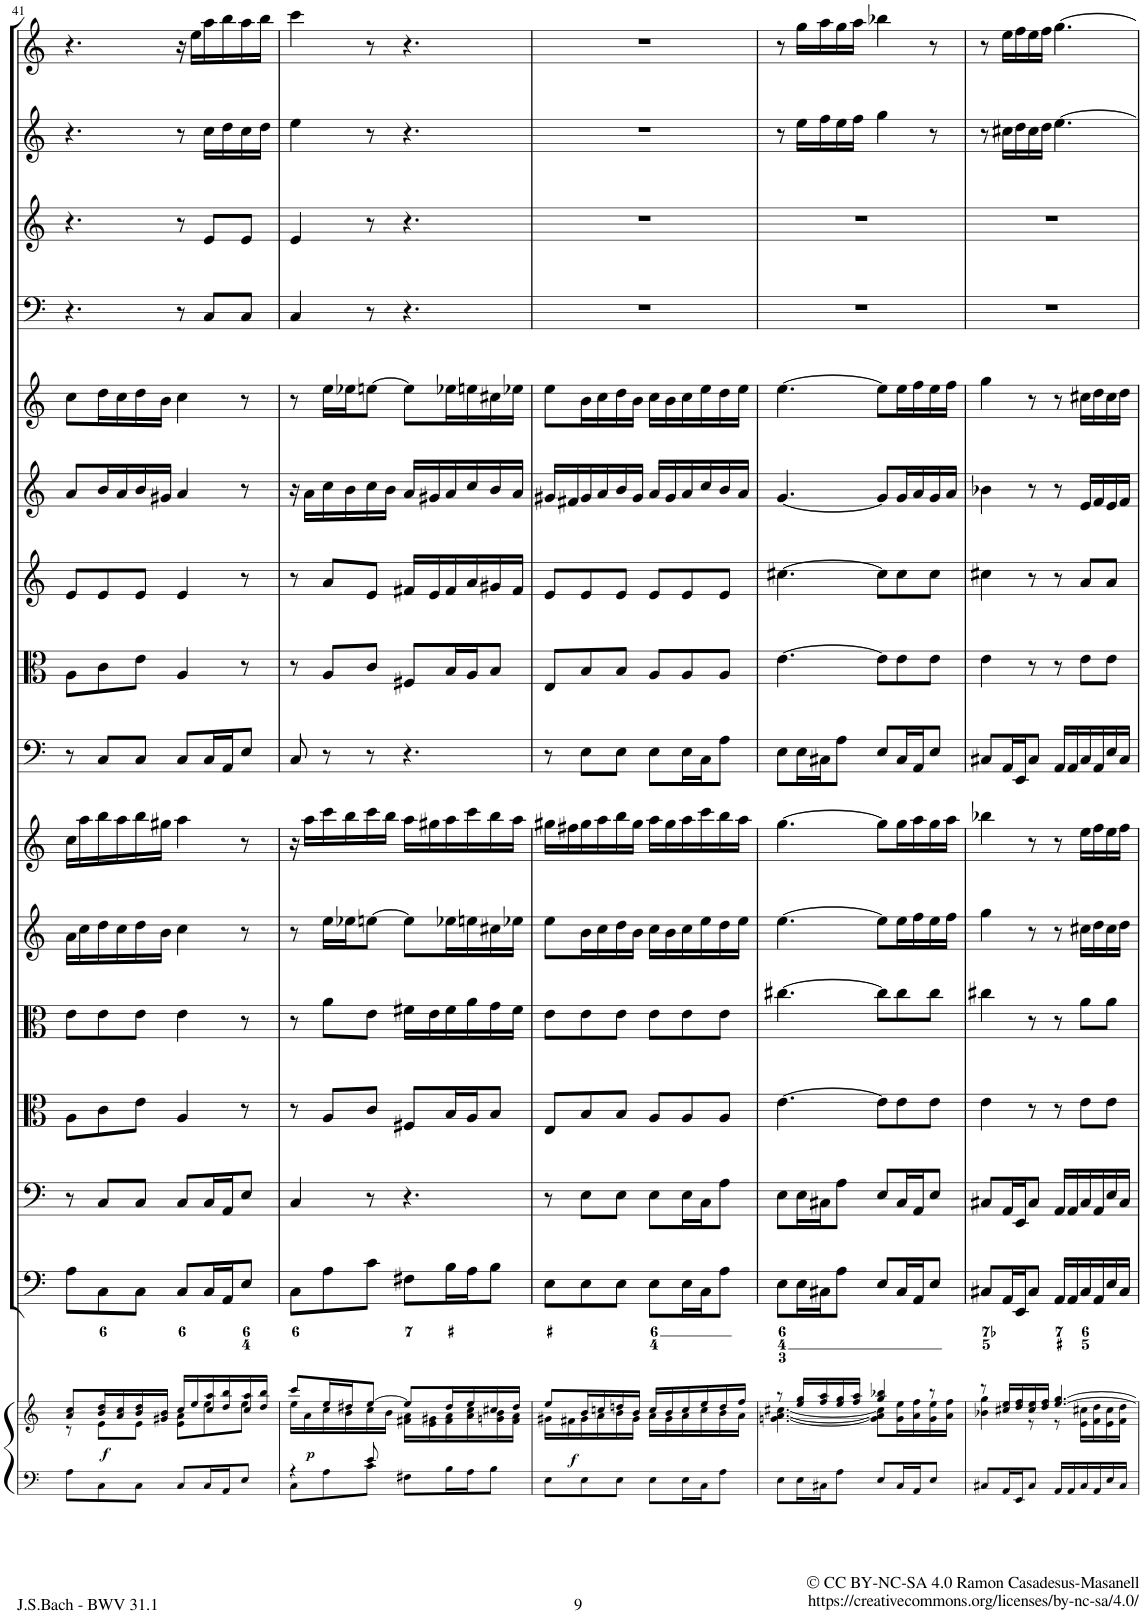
**kern	**kern	**dynam	**kern	**kern	**kern	**kern	**kern	**kern	**kern	**kern	**kern	**kern	**kern	**kern	**kern	**kern	**kern
*part16	*part16	*part16	*part15	*part14	*part13	*part12	*part11	*part10	*part9	*part8	*part7	*part6	*part5	*part4	*part3	*part2	*part1
*staff17	*staff16	*staff16/17	*staff15	*staff14	*staff13	*staff12	*staff11	*staff10	*staff9	*staff8	*staff7	*staff6	*staff5	*staff4	*staff3	*staff2	*staff1
*I"Piano reduction	*	*	*I"Violoncello II e Continuo.	*I"Violoncello I.	*I"Viola II.	*I"Viola I.	*I"Violino II	*I"Violino I.	*I"Fagotto.	*I"Taille.	*I"Oboe III	*I"Oboe II	*I"Oboe I	*I"Timpani.	*I"Tromba III.	*I"Tromba II.	*I"Tromba I.
*I'Pno	*	*	*I'Vc	*I'Vc	*I'Vla	*I'Vla	*	*I'Vln	*	*	*I'Ob	*I'Ob	*I'Ob	*I'Timp	*	*	*
!!LO:PB:g=z
*clefF4	*clefG2	*	*clefF4	*clefF4	*clefC3	*clefC3	*clefG2	*clefG2	*clefF4	*clefC3	*clefG2	*clefG2	*clefG2	*clefF4	*clefG2	*clefG2	*clefG2
*	*	*	*Trd7c12	*	*	*	*	*	*	*Trd4c7	*	*	*	*	*Trd1c2	*Trd1c2	*Trd1c2
*k[]	*k[]	*	*k[]	*k[]	*k[]	*k[]	*k[]	*k[]	*k[]	*k[]	*k[]	*k[]	*k[]	*k[]	*k[]	*k[]	*k[]
*M6/8	*M6/8	*	*M6/8	*M6/8	*M6/8	*M6/8	*M6/8	*M6/8	*M6/8	*M6/8	*M6/8	*M6/8	*M6/8	*M6/8	*M6/8	*M6/8	*M6/8
=41	=41	=41	=41	=41	=41	=41	=41	=41	=41	=41	=41	=41	=41	=41	=41	=41	=41
*	*^	*	*	*	*	*	*	*	*	*	*	*	*	*	*	*	*
8A\L	8a/ 8cc/L	8r	.	8A\L	8r	8A\L	8e\L	16a\LL	16cc\LL	8r	8A\L	8e/L	8a/L	8cc\L	4.r	4.r	4.r	4.r
.	.	.	.	.	.	.	.	16cc\	16aa\	.	.	.	.	.	.	.	.	.
!	!	!	!LO:DY:b	!	!	!	!	!	!	!	!	!	!	!	!	!	!	!
8C\	16b/ 16dd/L	8e\L	f	8C\	8C/L	8c\	8e\	16dd\	16bb\	8C/L	8c\	8e/	16b/L	16dd\L	.	.	.	.
.	16a/ 16cc/	.	.	.	.	.	.	16cc\	16aa\	.	.	.	16a/	16cc\	.	.	.	.
8C\J	16b/ 16dd/	8e\J	.	8C\J	8C/J	8e\J	8e\J	16dd\	16bb\	8C/J	8e\J	8e/J	16b/	16dd\	.	.	.	.
.	16g#X/ 16b/JJ	.	.	.	.	.	.	16b\JJ	16gg#X\JJ	.	.	.	16g#X/JJ	16b\JJ	.	.	.	.
8C/L	16cc/LL	8e\ 8a\L	.	8C/L	8C/L	4A/	4e\	4cc\	4aa\	8C/L	4A/	4e/	4a/	4cc\	8r	8r	8r	16r
.	16ee/	.	.	.	.	.	.	.	.	.	.	.	.	.	.	.	.	16ee\LL
16C/L	16cc/ 16aa/	8ee\	.	16C/L	16C/L	.	.	.	.	16C/L	.	.	.	.	8C/L	8e/L	16cc\LL	16aa\
16AA/J	16dd/ 16bb/	.	.	16AA/J	16AA/J	.	.	.	.	16AA/J	.	.	.	.	.	.	16dd\	16bb\
8E/J	16cc/ 16aa/	8ee\J	.	8E/J	8E/J	8r	8r	8r	8r	8E/J	8r	8r	8r	8r	8C/J	8e/J	16cc\	16aa\
.	16dd/ 16bb/JJ	.	.	.	.	.	.	.	.	.	.	.	.	.	.	.	16dd\JJ	16bb\JJ
=42	=42	=42	=42	=42	=42	=42	=42	=42	=42	=42	=42	=42	=42	=42	=42	=42	=42	=42
*^	*	*	*	*	*	*	*	*	*	*	*	*	*	*	*	*	*	*
4r	8C\L	8ccc/L	16ee\LL	.	8C\L	4C/	8r	8r	8r	16r	8C/	8r	8r	16r	8r	4C/	4e/	4ee\	4ccc\
!	!	!	!	!LO:DY:b	!	!	!	!	!	!	!	!	!	!	!	!	!	!	!
.	.	.	16a\	p	.	.	.	.	.	16aa\LL	.	.	.	16a\LL	.	.	.	.	.
.	8A\	16ee/L	16cc\	.	8A\	.	8A/L	8a\L	16ee\LL	16ccc\	8r	8A/L	8a/L	16cc\	16ee\LL	.	.	.	.
.	.	16dd#X/J	16b\	.	.	.	.	.	16ee-X\J	16bb\	.	.	.	16b\	16ee-X\J	.	.	.	.
8e/	8c\J	[8ee/J	16cc\	.	8c\J	8r	8c/J	8e\J	[8een\J	16ccc\	8r	8c/J	8e/J	16cc\	[8een\J	8r	8r	8r	8r
.	.	.	16b\JJ	.	.	.	.	.	.	16bb\JJ	.	.	.	16b\JJ	.	.	.	.	.
4.ryy	8F#X\L	8ee/L]	16f#X\ 16a\LL	.	8F#X\L	4.r	8F#X/L	16f#X\LL	8ee\L]	16aa\LL	4.r	8F#X/L	16f#X/LL	16a/LL	8ee\L]	4.r	4.r	4.r	4.r
.	.	.	16e\ 16g#X\	.	.	.	.	16e\	.	16gg#X\	.	.	16e/	16g#X/	.	.	.	.	.
.	16B\L	16dd#/L	16f#\ 16a\	.	16B\L	.	16B/L	16f#\	16ee-X\L	16aa\	.	16B/L	16f#/	16a/	16ee-X\L	.	.	.	.
.	16A\J	16ee/	16a\ 16cc\	.	16A\J	.	16A/J	16a\	16een\	16ccc\	.	16A/J	16a/	16cc/	16een\	.	.	.	.
.	8B\J	16cc#X/	16gn\ 16b\	.	8B\J	.	8B/J	16g\	16cc#X\	16bb\	.	8B/J	16g#X/	16b/	16cc#X\	.	.	.	.
.	.	16dd#/JJ	16f#\ 16a\JJ	.	.	.	.	16f#\JJ	16ee-X\JJ	16aa\JJ	.	.	16f#/JJ	16a/JJ	16ee-X\JJ	.	.	.	.
*v	*v	*	*	*	*	*	*	*	*	*	*	*	*	*	*	*	*	*	*
=43	=43	=43	=43	=43	=43	=43	=43	=43	=43	=43	=43	=43	=43	=43	=43	=43	=43	=43
8E\L	8ee/L	16g#X\LL	.	8E\L	8r	8E/L	8e\L	8ee\L	16gg#X\LL	8r	8E/L	8e/L	16g#X/LL	8ee\L	2.r	2.r	2.r	2.r
!	!	!	!LO:DY:b	!	!	!	!	!	!	!	!	!	!	!	!	!	!	!
.	.	16f#X\	f	.	.	.	.	.	16ff#X\	.	.	.	16f#X/	.	.	.	.	.
8E\	16b/L	16g#\	.	8E\	8E\L	8B/	8e\	16b\L	16gg#\	8E\L	8B/	8e/	16g#/	16b\L	.	.	.	.
.	16ccn/	16a\	.	.	.	.	.	16cc\	16aa\	.	.	.	16a/	16cc\	.	.	.	.
8E\J	16ddn/	16b\	.	8E\J	8E\J	8B/J	8e\J	16dd\	16bb\	8E\J	8B/J	8e/J	16b/	16dd\	.	.	.	.
.	16b/JJ	16g#\JJ	.	.	.	.	.	16b\JJ	16gg#\JJ	.	.	.	16g#/JJ	16b\JJ	.	.	.	.
8E\L	16cc/LL	16a\LL	.	8E\L	8E\L	8A/L	8e\L	16cc\LL	16aa\LL	8E\L	8A/L	8e/L	16a/LL	16cc\LL	.	.	.	.
.	16b/	16g#\	.	.	.	.	.	16b\	16gg#\	.	.	.	16g#/	16b\	.	.	.	.
16E\L	16cc/	16a\	.	16E\L	16E\L	8A/	8e\	16cc\	16aa\	16E\L	8A/	8e/	16a/	16cc\	.	.	.	.
16C\J	16ee/	16cc\	.	16C\J	16C\J	.	.	16ee\	16ccc\	16C\J	.	.	16cc/	16ee\	.	.	.	.
8A\J	16dd/	16b\	.	8A\J	8A\J	8A/J	8e\J	16dd\	16bb\	8A\J	8A/J	8e/J	16b/	16dd\	.	.	.	.
.	16ff/JJ	16a\JJ	.	.	.	.	.	16ee\JJ	16aa\JJ	.	.	.	16a/JJ	16ee\JJ	.	.	.	.
=44	=44	=44	=44	=44	=44	=44	=44	=44	=44	=44	=44	=44	=44	=44	=44	=44	=44	=44
8E\L	8r	[4.gn\ [4.a\ [4.cc#X\	.	8E\L	8E\L	[4.e\	[4.cc#X\	[4.ee\	[4.gg\	8E\L	[4.e\	[4.cc#X\	[4.g/	[4.ee\	2.r	2.r	8r	8r
16E\L	16ee/ 16gg/LL	.	.	16E\L	16E\L	.	.	.	.	16E\L	.	.	.	.	.	.	16ee\LL	16gg\LL
16C#X\J	16ff/ 16aa/	.	.	16C#X\J	16C#X\J	.	.	.	.	16C#X\J	.	.	.	.	.	.	16ff\	16aa\
8A\J	16ee/ 16gg/	.	.	8A\J	8A\J	.	.	.	.	8A\J	.	.	.	.	.	.	16ee\	16gg\
.	16ff/ 16aa/JJ	.	.	.	.	.	.	.	.	.	.	.	.	.	.	.	16ff\JJ	16aa\JJ
8E/L	4gg/ 4bb-X/	8g\] 8a\] 8cc#\]L	.	8E/L	8E/L	8e\L]	8cc#\L]	8ee\L]	8gg\L]	8E/L	8e\L]	8cc#\L]	8g/L]	8ee\L]	.	.	4gg\	4bb-X\
16C#/L	.	16g\ 16ee\L	.	16C#/L	16C#/L	8e\	8cc#\	16ee\L	16gg\L	16C#/L	8e\	8cc#\	16g/L	16ee\L	.	.	.	.
16AA/J	.	16a\ 16ff\	.	16AA/J	16AA/J	.	.	16ff\	16aa\	16AA/J	.	.	16a/	16ff\	.	.	.	.
8E/J	8r	16g\ 16ee\	.	8E/J	8E/J	8e\J	8cc#\J	16ee\	16gg\	8E/J	8e\J	8cc#\J	16g/	16ee\	.	.	8r	8r
.	.	16a\ 16ff\JJ	.	.	.	.	.	16ff\JJ	16aa\JJ	.	.	.	16a/JJ	16ff\JJ	.	.	.	.
=45	=45	=45	=45	=45	=45	=45	=45	=45	=45	=45	=45	=45	=45	=45	=45	=45	=45	=45
8C#X/L	8r	4b-X\ 4gg\	.	8C#X/L	8C#X/L	4e\	4cc#X\	4gg\	4bb-X\	8C#X/L	4e\	4cc#X\	4b-X\	4gg\	2.r	2.r	8r	8r
16AA/L	16cc#X/ 16ee/LL	.	.	16AA/L	16AA/L	.	.	.	.	16AA/L	.	.	.	.	.	.	16cc#X\LL	16ee\LL
16EE/J	16dd/ 16ff/	.	.	16EE/J	16EE/J	.	.	.	.	16EE/J	.	.	.	.	.	.	16dd\	16ff\
8C#/J	16cc#/ 16ee/	8r	.	8C#/J	8C#/J	8r	8r	8r	8r	8C#/J	8r	8r	8r	8r	.	.	16cc#\	16ee\
.	16dd/ 16ff/JJ	.	.	.	.	.	.	.	.	.	.	.	.	.	.	.	16dd\JJ	16ff\JJ
16AA/LL	[4.ee/ [4.gg/	8r	.	16AA/LL	16AA/LL	8r	8r	8r	8r	16AA/LL	8r	8r	8r	8r	.	.	[4.ee\	[4.gg\
16AA/	.	.	.	16AA/	16AA/	.	.	.	.	16AA/	.	.	.	.	.	.	.	.
16C#/	.	16e\ 16cc#X\LL	.	16C#/	16C#/	8e\L	8a\L	16cc#X\LL	16ee\LL	16C#/	8e\L	8a/L	16e/LL	16cc#X\LL	.	.	.	.
16AA/	.	16f\ 16dd\	.	16AA/	16AA/	.	.	16dd\	16ff\	16AA/	.	.	16f/	16dd\	.	.	.	.
16E/	.	16e\ 16cc#\	.	16E/	16E/	8e\J	8a\J	16cc#\	16ee\	16E/	8e\J	8a/J	16e/	16cc#\	.	.	.	.
16C#/JJ	.	16f\ 16dd\JJ	.	16C#/JJ	16C#/JJ	.	.	16dd\JJ	16ff\JJ	16C#/JJ	.	.	16f/JJ	16dd\JJ	.	.	.	.
*	*v	*v	*	*	*	*	*	*	*	*	*	*	*	*	*	*	*	*
=	=	=	=	=	=	=	=	=	=	=	=	=	=	=	=	=	=
*-	*-	*-	*-	*-	*-	*-	*-	*-	*-	*-	*-	*-	*-	*-	*-	*-	*-
